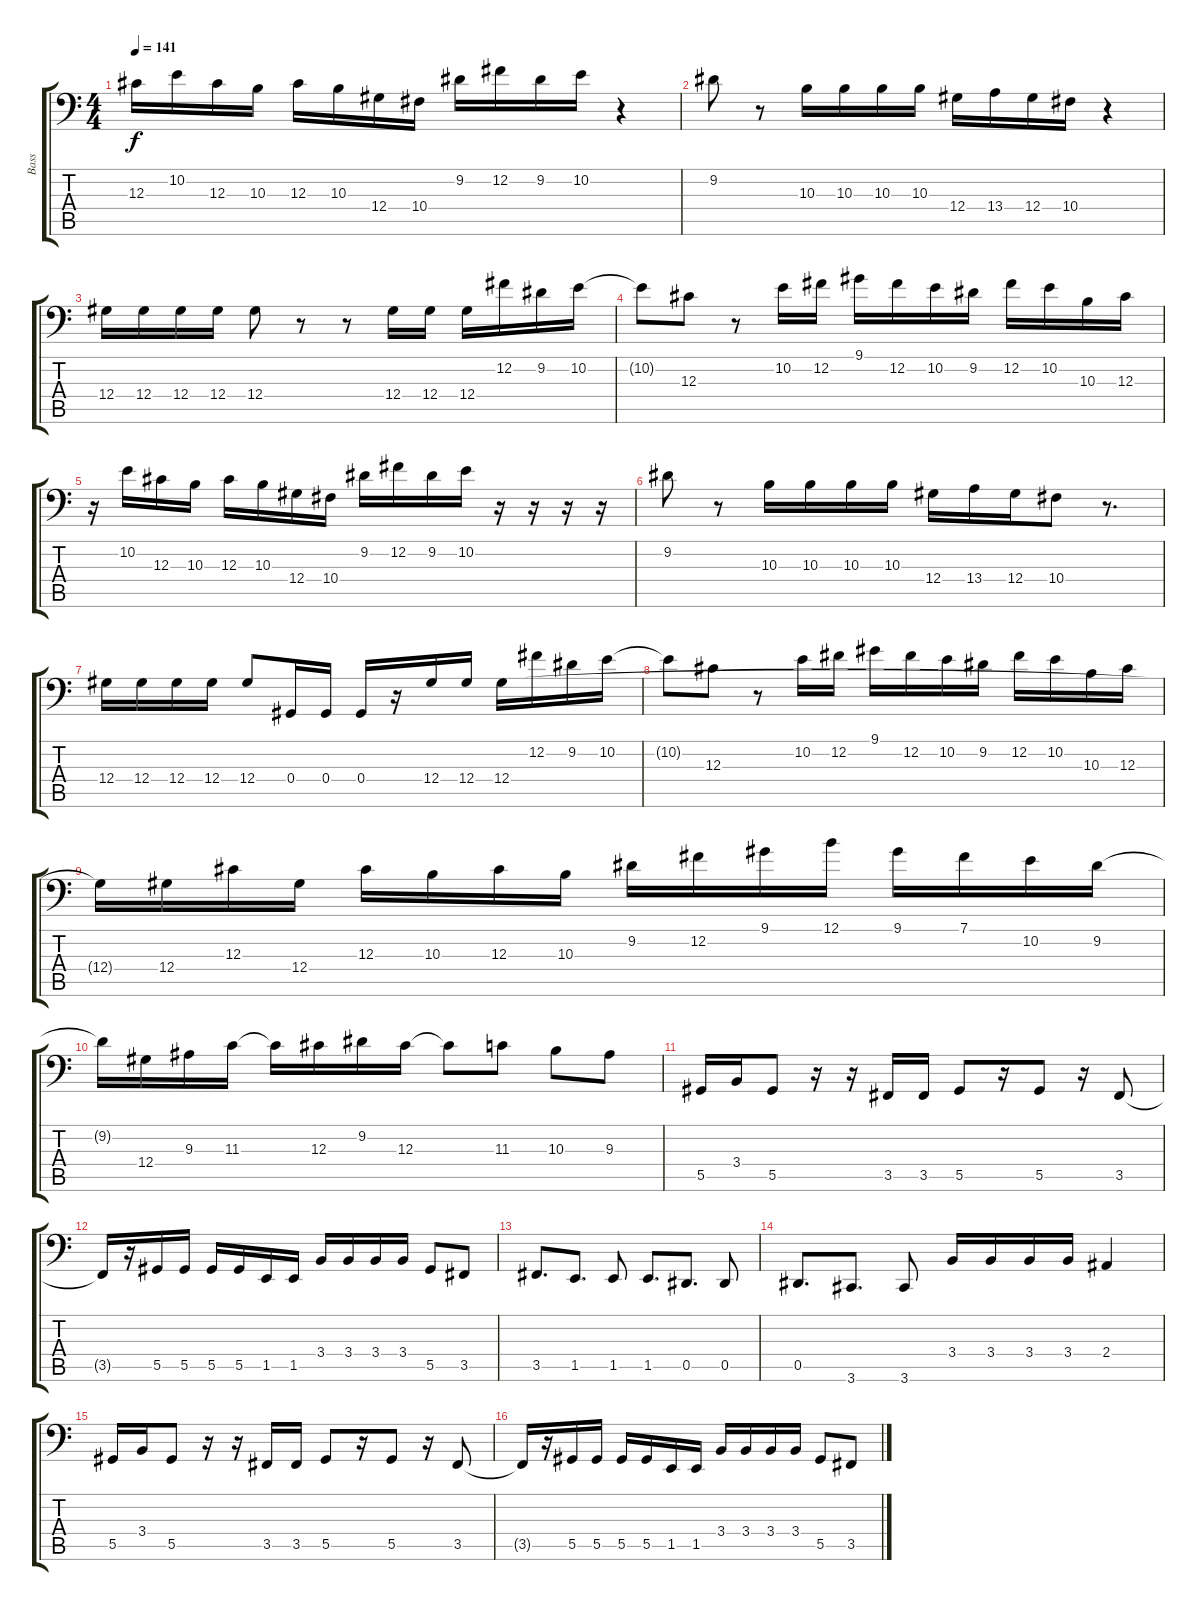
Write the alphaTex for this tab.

\track ("Bass" "Bass") {instrument electricbassfinger}
\staff {score tabs}
\tuning (B2 Gb2 Db2 Ab1 Eb1 Bb0) {hide}
\ts (4 4)
\tempo 141
\clef f4
\ks c
12.3.16{dy f} 10.2.16 12.3.16 10.3.16 12.3.16 10.3.16 12.4.16 10.4.16 9.2.16 12.2.16 9.2.16 10.2.16 r.4 |
9.2.8 r.8 10.3.16 10.3.16 10.3.16 10.3.16 12.4.16 13.4.16 12.4.16 10.4.16 r.4 |
12.4.16 12.4.16 12.4.16 12.4.16 12.4.8 r.8 r.8 12.4.16 12.4.16 12.4.16 12.2.16 9.2.16 10.2.16 |
10.2{t}.8 12.3.8 r.8 10.2.16 12.2.16 9.1.16 12.2.16 10.2.16 9.2.16 12.2.16 10.2.16 10.3.16 12.3.16 |
r.16 10.2.16 12.3.16 10.3.16 12.3.16 10.3.16 12.4.16 10.4.16 9.2.16 12.2.16 9.2.16 10.2.16 r.16 r.16 r.16 r.16 |
9.2.8 r.8 10.3.16 10.3.16 10.3.16 10.3.16 12.4.16 13.4.16 12.4.16 10.4.8 r.8{d} |
12.4.16 12.4.16 12.4.16 12.4.16 12.4.8 0.4.16 0.4.16 0.4.16 r.16 12.4.16 12.4.16 12.4.16 12.2.16 9.2.16 10.2.16 |
10.2{t}.8 12.3.8 r.8 10.2.16 12.2.16 9.1.16 12.2.16 10.2.16 9.2.16 12.2.16 10.2.16 10.3.16 12.3.16 |
12.4{t}.16 12.4.16 12.3.16 12.4.16 12.3.16 10.3.16 12.3.16 10.3.16 9.2.16 12.2.16 9.1.16 12.1.16 9.1.16 7.1.16 10.2.16 9.2.16 |
9.2{t}.16 12.4.16 9.3.16 11.3.16 11.3{t}.16 12.3.16 9.2.16 12.3.16 12.3{t}.8 11.3.8 10.3.8 9.3.8 |
5.5.16 3.4.16 5.5.8 r.16 r.16 3.5.16 3.5.16 5.5.8 r.16 5.5.8 r.16 3.5.8 |
3.5{t}.16 r.16 5.5.16 5.5.16 5.5.16 5.5.16 1.5.16 1.5.16 3.4.16 3.4.16 3.4.16 3.4.16 5.5.8 3.5.8 |
3.5.8{d} 1.5.8{d} 1.5.8 1.5.8{d} 0.5.8{d} 0.5.8 |
0.5.8{d} 3.6.8{d} 3.6.8 3.4.16 3.4.16 3.4.16 3.4.16 2.4.4 |
5.5.16 3.4.16 5.5.8 r.16 r.16 3.5.16 3.5.16 5.5.8 r.16 5.5.8 r.16 3.5.8 |
3.5{t}.16 r.16 5.5.16 5.5.16 5.5.16 5.5.16 1.5.16 1.5.16 3.4.16 3.4.16 3.4.16 3.4.16 5.5.8 3.5.8
